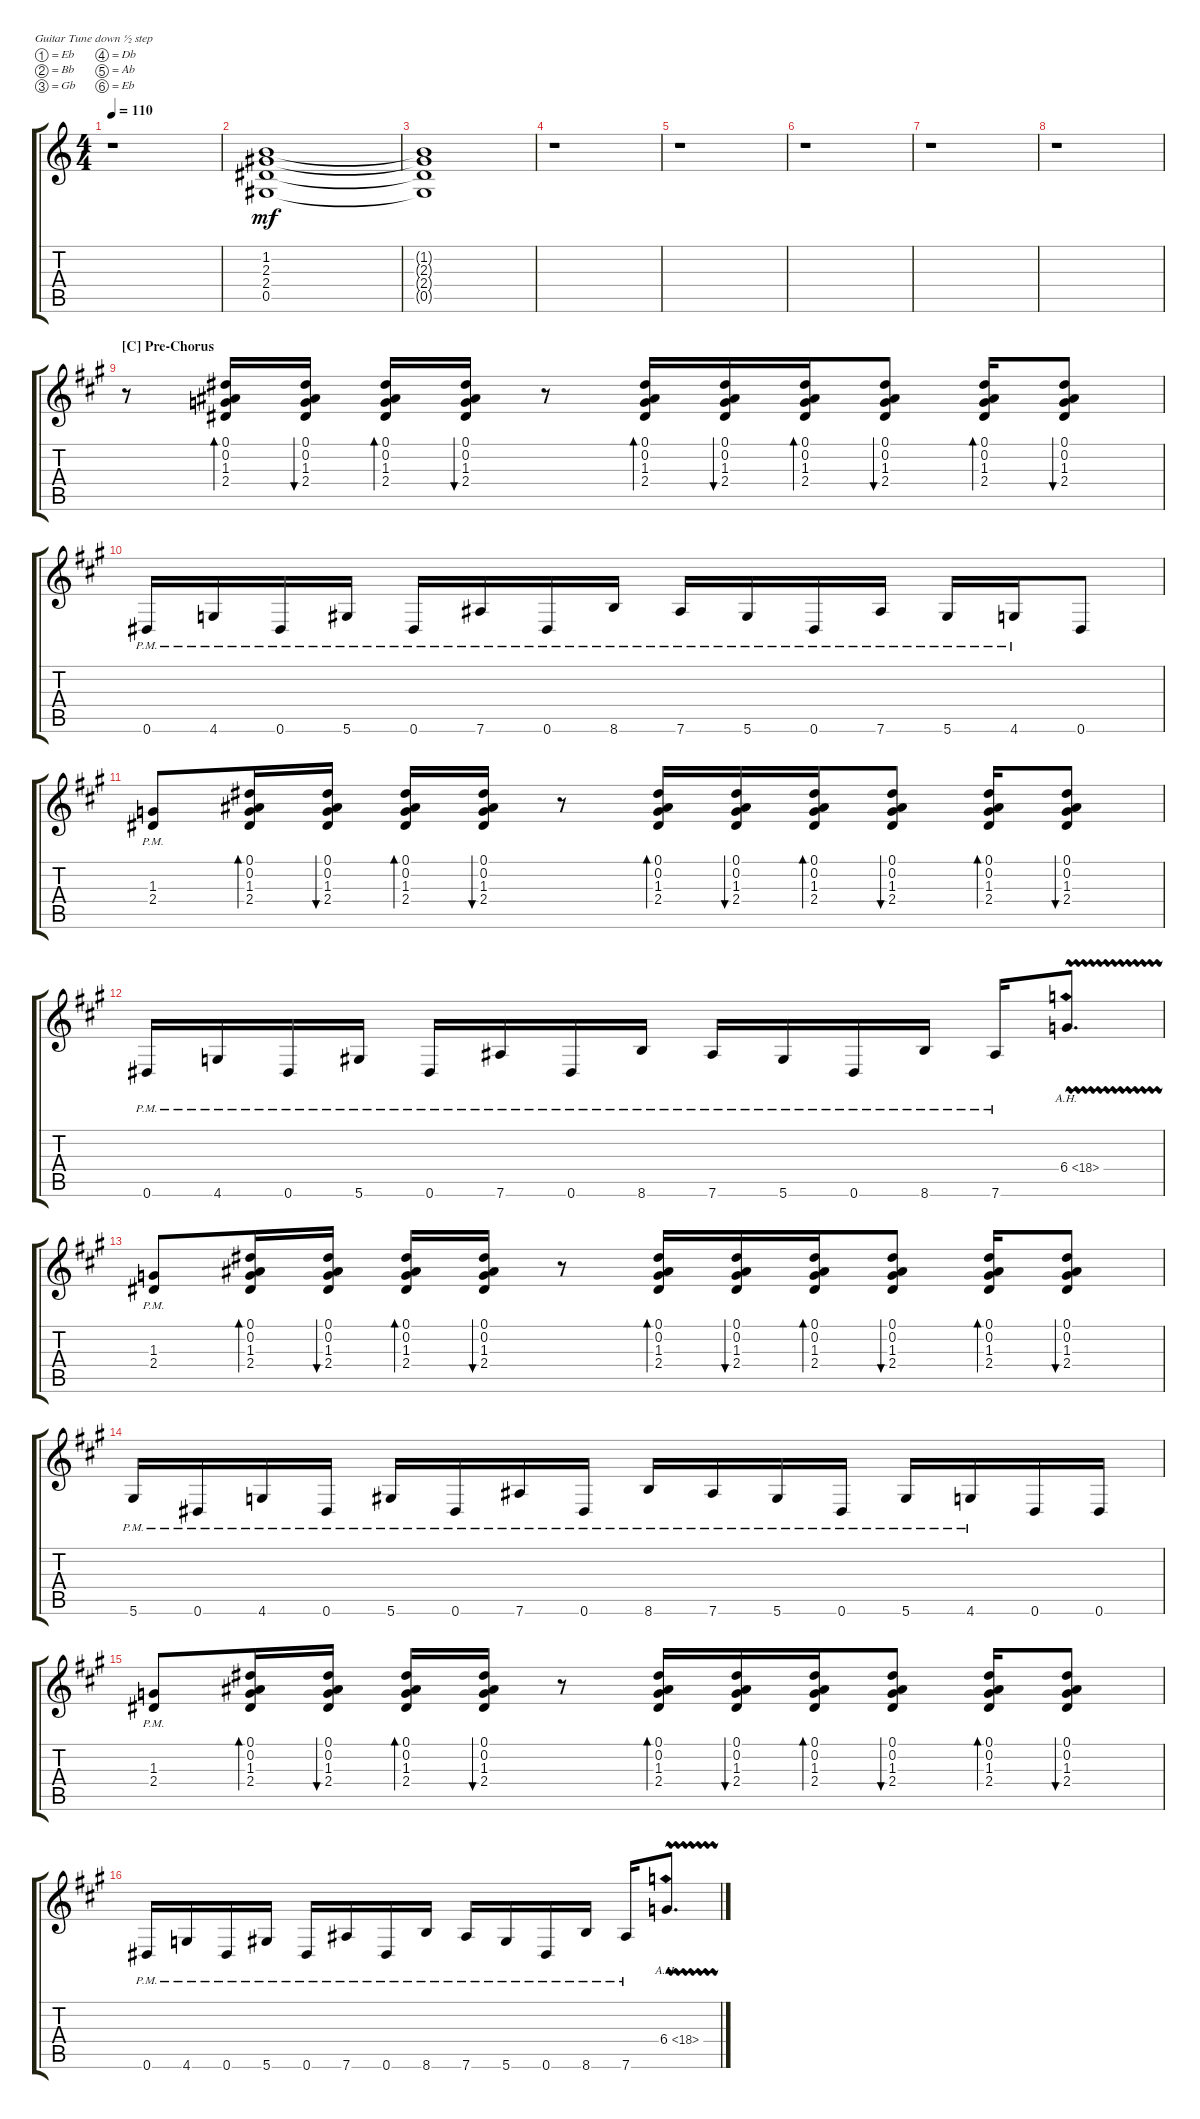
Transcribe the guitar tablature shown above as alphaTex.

\defaultSystemsLayout 4
\bracketExtendMode groupsimilarinstruments
\singleTrackTrackNamePolicy hidden
\multiTrackTrackNamePolicy hidden
\firstSystemTrackNameOrientation horizontal
\otherSystemsTrackNameOrientation horizontal
\track ("Владимир Холстинин" "E-Gt") {instrument distortionguitar}
\staff {score tabs}
\tuning (Eb4 Bb3 Gb3 Db3 Ab2 Eb2)
\ts (4 4)
\tempo 110
\clef g2
\scale
1.03909
\ks c
r.1{dy mf} |
\scale
0.960908 (0.5 2.4 2.3 1.2).1 |
\scale
1.03909 (0.5{t} 2.4{t} 2.3{t} 1.2{t}).1 |
\scale
0.960908 r.1 |
\scale
1.03909 r.1 |
\scale
0.960908 r.1 |
\scale
1.03909 r.1 |
\scale
0.960908 r.1 |
\section ("C" "Pre-Chorus")
\scale
1.03909
\ks a
r.8 (2.4 1.3 0.2 0.1).16{bd 60} (2.4 0.2 1.3 0.1).16{bu 60} (2.4 0.2 1.3 0.1).16{bd 60} (2.4 0.2 1.3 0.1).16{bu 60} r.8 (2.4 0.1 0.2 1.3).16{bd 60} (2.4 0.1 0.2 1.3).16{bu 60} (2.4 0.1 0.2 1.3).16{bd 60} (2.4 0.1 0.2 1.3).8{bu 59} (2.4 1.3 0.2 0.1).16{bd 58} (2.4 1.3 0.2 0.1).8{bu 57} |
\scale
0.960908 0.6{pm}.16 4.6{pm}.16 0.6{pm}.16 5.6{pm}.16 0.6{pm}.16 7.6{pm}.16 0.6{pm}.16 8.6{pm}.16 7.6{pm}.16 5.6{pm}.16 0.6{pm}.16 7.6{pm}.16 5.6{pm}.16 4.6{pm}.16 0.6.8 |
\scale
1.03909 (2.4{pm} 1.3{pm}).8 (2.4 1.3 0.2 0.1).16{bd 60} (2.4 0.2 1.3 0.1).16{bu 60} (2.4 0.2 1.3 0.1).16{bd 60} (2.4 0.2 1.3 0.1).16{bu 60} r.8 (2.4 0.1 0.2 1.3).16{bd 60} (2.4 0.1 0.2 1.3).16{bu 60} (2.4 0.1 0.2 1.3).16{bd 60} (2.4 0.1 0.2 1.3).8{bu 59} (2.4 1.3 0.2 0.1).16{bd 58} (2.4 1.3 0.2 0.1).8{bu 57} |
\scale
0.960908 0.6{pm}.16 4.6{pm}.16 0.6{pm}.16 5.6{pm}.16 0.6{pm}.16 7.6{pm}.16 0.6{pm}.16 8.6{pm}.16 7.6{pm}.16 5.6{pm}.16 0.6{pm}.16 8.6{pm}.16 7.6{pm}.16 6.4{ah 12 vw}.8{d} |
\scale
1.03909 (2.4{pm} 1.3{pm}).8 (2.4 1.3 0.2 0.1).16{bd 60} (2.4 0.2 1.3 0.1).16{bu 60} (2.4 0.2 1.3 0.1).16{bd 60} (2.4 0.2 1.3 0.1).16{bu 60} r.8 (2.4 0.1 0.2 1.3).16{bd 60} (2.4 0.1 0.2 1.3).16{bu 60} (2.4 0.1 0.2 1.3).16{bd 60} (2.4 0.1 0.2 1.3).8{bu 59} (2.4 1.3 0.2 0.1).16{bd 58} (2.4 1.3 0.2 0.1).8{bu 57} |
\scale
0.960908 5.6{pm}.16 0.6{pm}.16 4.6{pm}.16 0.6{pm}.16 5.6{pm}.16 0.6{pm}.16 7.6{pm}.16 0.6{pm}.16 8.6{pm}.16 7.6{pm}.16 5.6{pm}.16 0.6{pm}.16 5.6{pm}.16 4.6{pm}.16 0.6.16 0.6.16 |
\scale
1.03909 (2.4{pm} 1.3{pm}).8 (2.4 1.3 0.2 0.1).16{bd 60} (2.4 0.2 1.3 0.1).16{bu 60} (2.4 0.2 1.3 0.1).16{bd 60} (2.4 0.2 1.3 0.1).16{bu 60} r.8 (2.4 0.1 0.2 1.3).16{bd 60} (2.4 0.1 0.2 1.3).16{bu 60} (2.4 0.1 0.2 1.3).16{bd 60} (2.4 0.1 0.2 1.3).8{bu 59} (2.4 1.3 0.2 0.1).16{bd 58} (2.4 1.3 0.2 0.1).8{bu 57} |
\scale
0.960908 0.6{pm}.16 4.6{pm}.16 0.6{pm}.16 5.6{pm}.16 0.6{pm}.16 7.6{pm}.16 0.6{pm}.16 8.6{pm}.16 7.6{pm}.16 5.6{pm}.16 0.6{pm}.16 8.6{pm}.16 7.6{pm}.16 6.4{ah 12 vw}.8{d}
